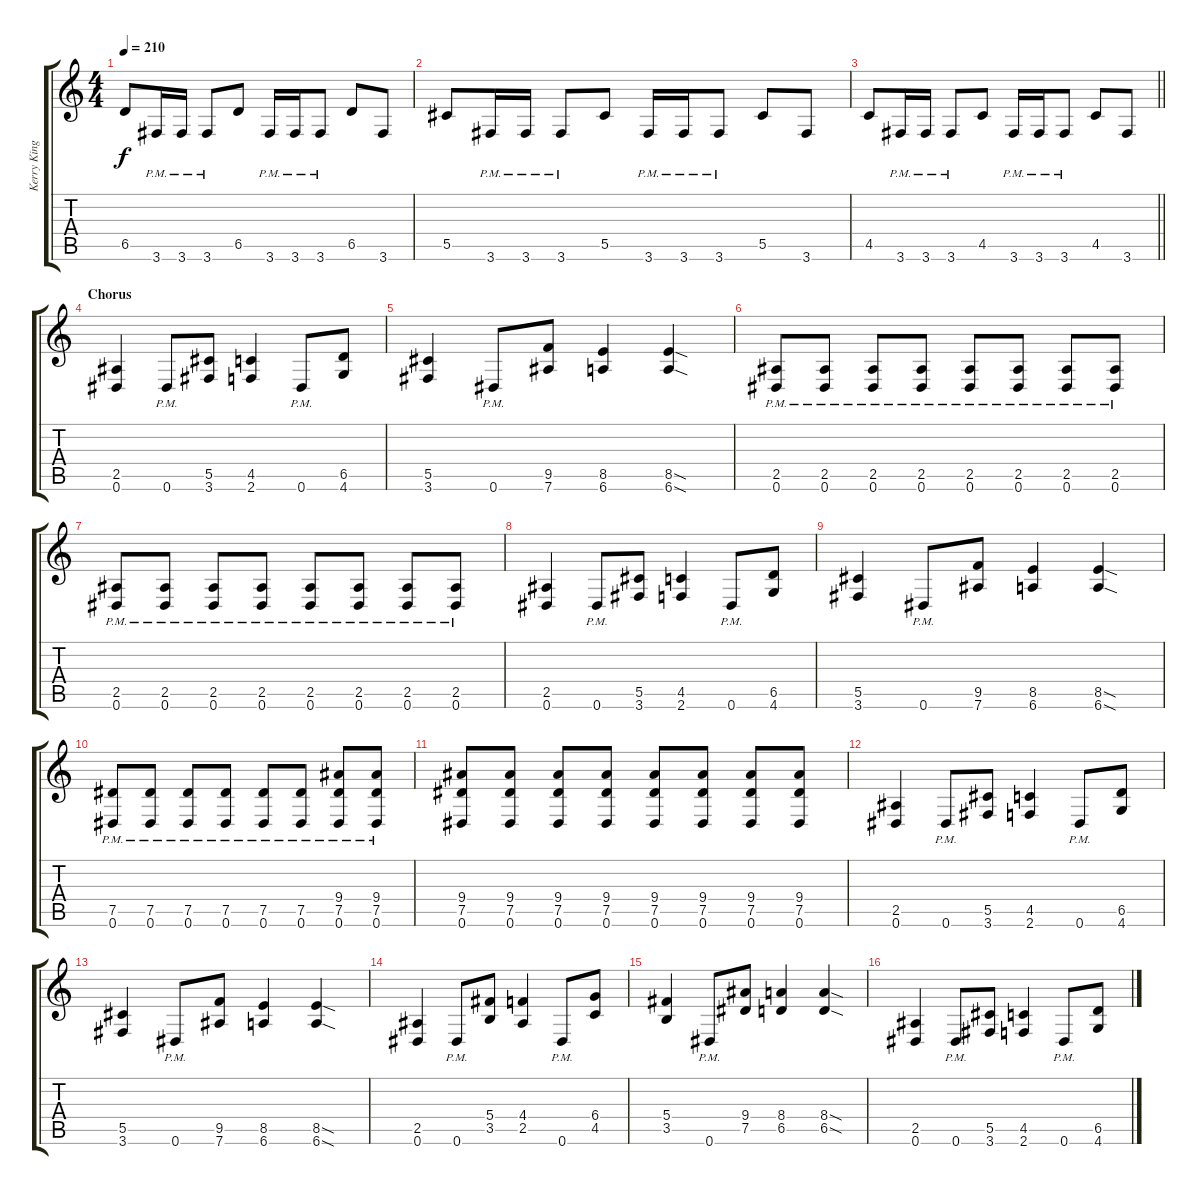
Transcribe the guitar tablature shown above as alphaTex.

\track ("Kerry King" "Kerry King") {instrument distortionguitar}
\staff {score tabs}
\tuning (Eb4 Bb3 Gb3 Db3 Ab2 Eb2) {hide}
\ts (4 4)
\tempo 210
\clef g2
\ks c
6.5.8{dy f} 3.6{pm}.16 3.6{pm}.16 3.6{pm}.8 6.5.8 3.6{pm}.16 3.6{pm}.16 3.6{pm}.8 6.5.8 3.6.8 |
5.5.8 3.6{pm}.16 3.6{pm}.16 3.6{pm}.8 5.5.8 3.6{pm}.16 3.6{pm}.16 3.6{pm}.8 5.5.8 3.6.8 |
\barLineRight lightlight
4.5.8 3.6{pm}.16 3.6{pm}.16 3.6{pm}.8 4.5.8 3.6{pm}.16 3.6{pm}.16 3.6{pm}.8 4.5.8 3.6.8 |
\section ("" "Chorus")
(2.5 0.6).4 0.6{pm}.8 (5.5 3.6).8 (4.5 2.6).4 0.6{pm}.8 (6.5 4.6).8 |
(5.5 3.6).4 0.6{pm}.8 (9.5 7.6).8 (8.5 6.6).4 (8.5{sod} 6.6{sod}).4 |
(2.5{pm} 0.6{pm}).8 (2.5{pm} 0.6{pm}).8 (2.5{pm} 0.6{pm}).8 (2.5{pm} 0.6{pm}).8 (2.5{pm} 0.6{pm}).8 (2.5{pm} 0.6{pm}).8 (2.5{pm} 0.6{pm}).8 (2.5{pm} 0.6{pm}).8 |
(2.5{pm} 0.6{pm}).8 (2.5{pm} 0.6{pm}).8 (2.5{pm} 0.6{pm}).8 (2.5{pm} 0.6{pm}).8 (2.5{pm} 0.6{pm}).8 (2.5{pm} 0.6{pm}).8 (2.5{pm} 0.6{pm}).8 (2.5{pm} 0.6{pm}).8 |
(2.5 0.6).4 0.6{pm}.8 (5.5 3.6).8 (4.5 2.6).4 0.6{pm}.8 (6.5 4.6).8 |
(5.5 3.6).4 0.6{pm}.8 (9.5 7.6).8 (8.5 6.6).4 (8.5{sod} 6.6{sod}).4 |
(7.5{pm} 0.6{pm}).8 (7.5{pm} 0.6{pm}).8 (7.5{pm} 0.6{pm}).8 (7.5{pm} 0.6{pm}).8 (7.5{pm} 0.6{pm}).8 (7.5{pm} 0.6).8 (9.4{pm} 7.5 0.6).8 (9.4{pm} 7.5 0.6).8 |
(9.4 7.5 0.6).8 (9.4 7.5 0.6).8 (9.4 7.5 0.6).8 (9.4 7.5 0.6).8 (9.4 7.5 0.6).8 (9.4 7.5 0.6).8 (9.4 7.5 0.6).8 (9.4 7.5 0.6).8 |
(2.5 0.6).4 0.6{pm}.8 (5.5 3.6).8 (4.5 2.6).4 0.6{pm}.8 (6.5 4.6).8 |
(5.5 3.6).4 0.6{pm}.8 (9.5 7.6).8 (8.5 6.6).4 (8.5{sod} 6.6{sod}).4 |
(2.5 0.6).4 0.6{pm}.8 (5.4 3.5).8 (4.4 2.5).4 0.6{pm}.8 (6.4 4.5).8 |
(5.4 3.5).4 0.6{pm}.8 (9.4 7.5).8 (8.4 6.5).4 (8.4{sod} 6.5{sod}).4 |
(2.5 0.6).4 0.6{pm}.8 (5.5 3.6).8 (4.5 2.6).4 0.6{pm}.8 (6.5 4.6).8
